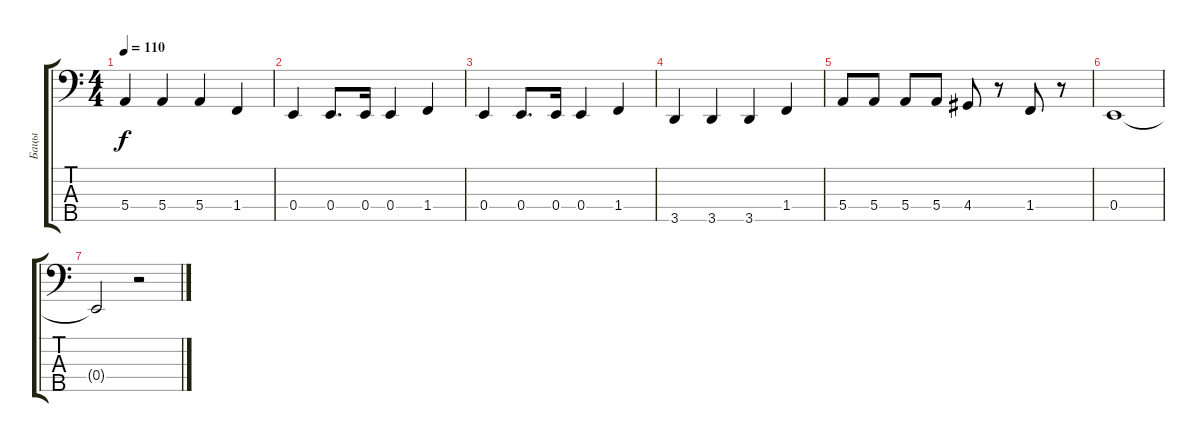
\track ("Бацы" "Бацы") {instrument electricbasspick}
\staff {score tabs}
\tuning (G2 D2 A1 E1 B0) {hide}
\ts (4 4)
\tempo 110
\clef f4
\ks c
5.4.4{dy f} 5.4.4 5.4.4 1.4.4 |
0.4.4 0.4.8{d} 0.4.16 0.4.4 1.4.4 |
0.4.4 0.4.8{d} 0.4.16 0.4.4 1.4.4 |
3.5.4 3.5.4 3.5.4 1.4.4 |
5.4.8 5.4.8 5.4.8 5.4.8 4.4.8 r.8 1.4.8 r.8 |
0.4.1 |
0.4{t}.2 r.2
